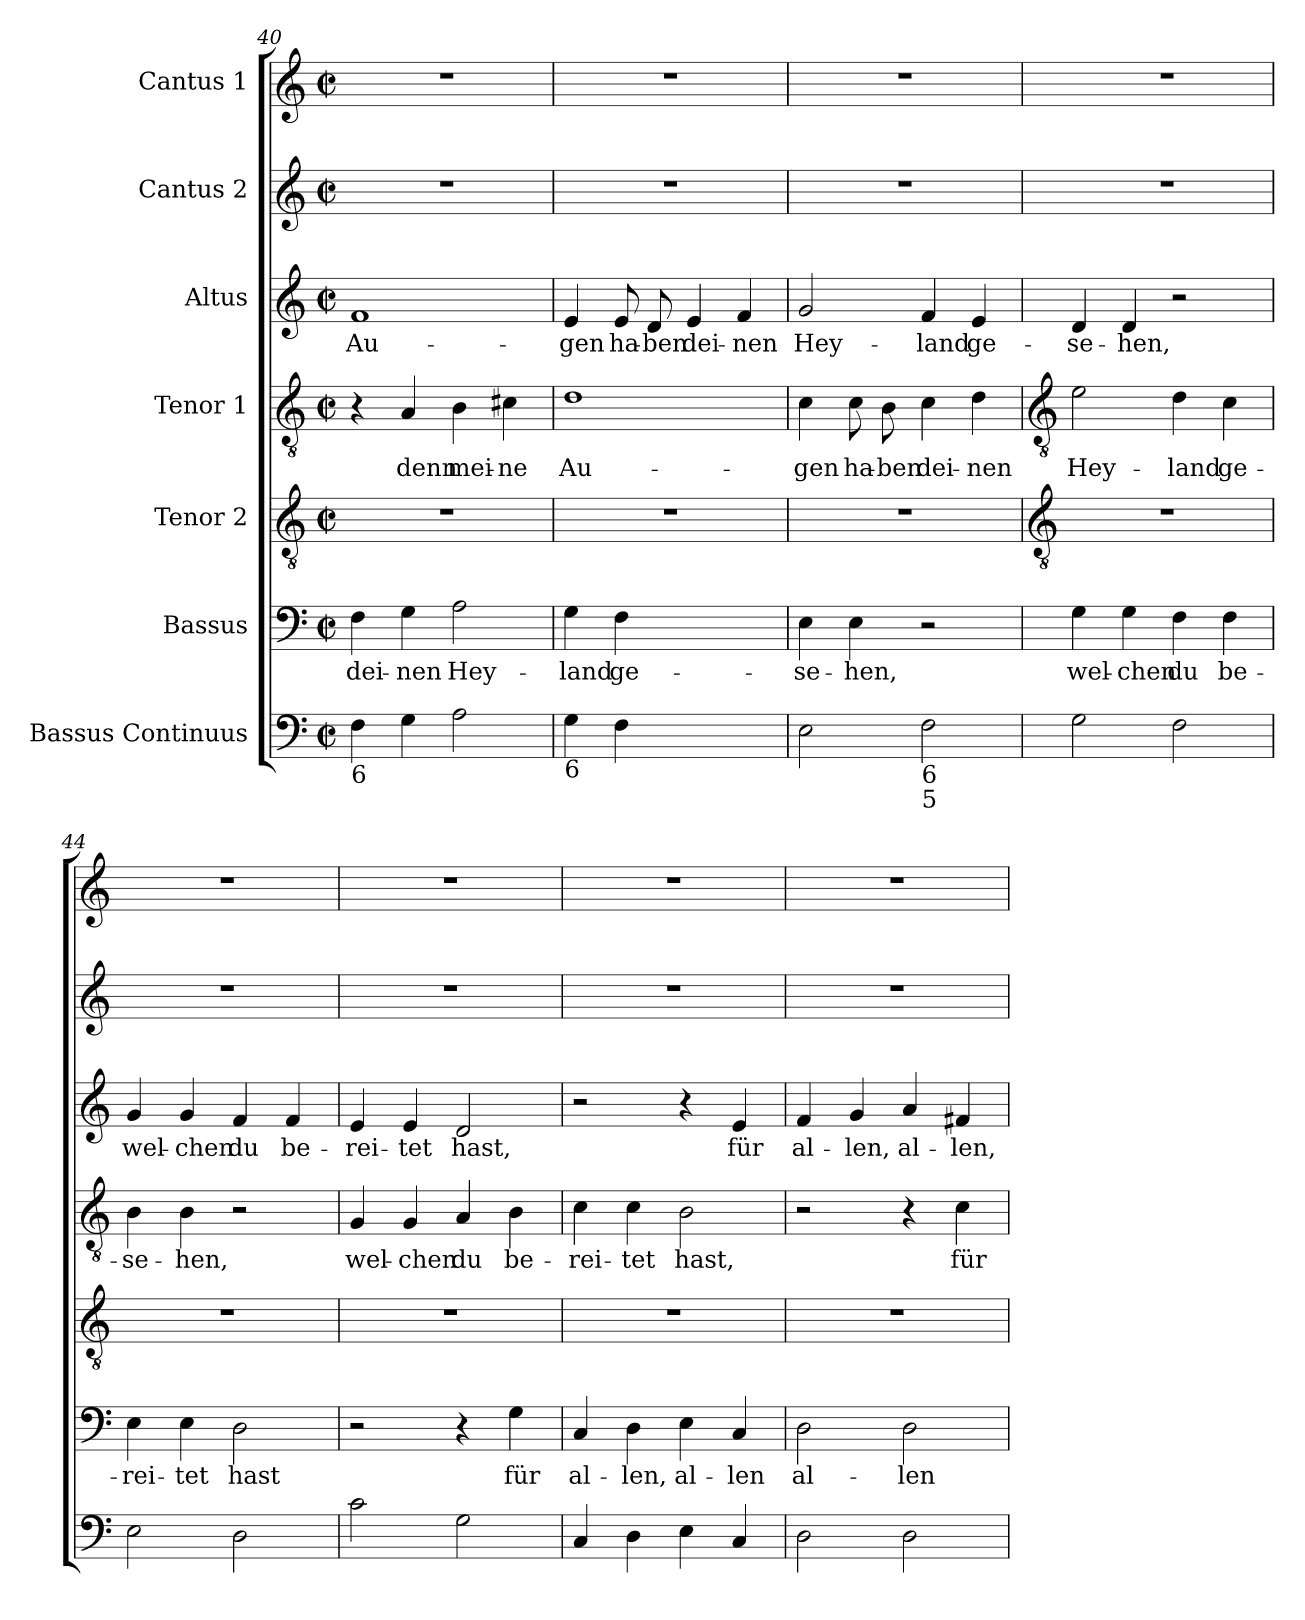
**kern	**kern	**text	**kern	**kern	**text	**kern	**text	**kern	**kern
*part7	*part6	*part6	*part5	*part4	*part4	*part3	*part3	*part2	*part1
*staff7	*staff6	*staff6	*staff5	*staff4	*staff4	*staff3	*staff3	*staff2	*staff1
*I"Bassus Continuus	*I"Bassus	*	*I"Tenor 2	*I"Tenor 1	*	*I"Altus	*	*I"Cantus 2	*I"Cantus 1
*clefF4	*clefF4	*	*clefGv2	*clefGv2	*	*clefG2	*	*clefG2	*clefG2
*k[]	*k[]	*	*k[]	*k[]	*	*k[]	*	*k[]	*k[]
*C:	*C:	*	*C:	*C:	*	*C:	*	*C:	*C:
*M2/2	*M2/2	*	*M2/2	*M2/2	*	*M2/2	*	*M2/2	*M2/2
*met(c|)	*met(c|)	*	*met(c|)	*met(c|)	*	*met(c|)	*	*met(c|)	*met(c|)
=40	=40	=40	=40	=40	=40	=40	=40	=40	=40
!LO:TX:b:t=6	!	!	!	!	!	!	!	!	!
!	!	!LO:LY:b	!	!	!	!	!LO:LY:b	!	!
4F	4F	dei-	1r	4r	.	1f	Au-	1r	1r
!	!	!LO:LY:b	!	!	!LO:LY:b	!	!	!	!
4G	4G	-nen	.	4A	denn	.	.	.	.
!	!	!LO:LY:b	!	!	!LO:LY:b	!	!	!	!
2A	2A	Hey-	.	4B	mei-	.	.	.	.
!	!	!	!	!	!LO:LY:b	!	!	!	!
.	.	.	.	4c#X	-ne	.	.	.	.
!!LO:LB:g=z
=41	=41	=41	=41	=41	=41	=41	=41	=41	=41
!LO:TX:b:t=6	!	!	!	!	!	!	!	!	!
!	!	!LO:LY:b	!	!	!LO:LY:b	!	!LO:LY:b	!	!
4G	4G	-land	1r	1d	Au-	4e	-gen	1r	1r
!	!	!LO:LY:b	!	!	!	!	!LO:LY:b	!	!
4F	4F	ge-	.	.	.	8e	ha-	.	.
!	!	!	!	!	!	!	!LO:LY:b	!	!
.	.	.	.	.	.	8d	-ben	.	.
!	!	!	!	!	!	!	!LO:LY:b	!	!
2ryy	2ryy	.	.	.	.	4e	dei-	.	.
!	!	!	!	!	!	!	!LO:LY:b	!	!
.	.	.	.	.	.	4f	-nen	.	.
!!LO:LB:g=z
=42	=42	=42	=42	=42	=42	=42	=42	=42	=42
!	!	!LO:LY:b	!	!	!LO:LY:b	!	!LO:LY:b	!	!
2E	4E	-se-	1r	4c	-gen	2g	Hey-	1r	1r
!	!	!LO:LY:b	!	!	!LO:LY:b	!	!	!	!
.	4E	-hen,	.	8c	ha-	.	.	.	.
!	!	!	!	!	!LO:LY:b	!	!	!	!
.	.	.	.	8B	-ben	.	.	.	.
!LO:TX:b:t=6	!	!	!	!	!	!	!	!	!
!LO:TX:b:t=5	!	!	!	!	!	!	!	!	!
!	!	!	!	!	!LO:LY:b	!	!LO:LY:b	!	!
2F	2r	.	.	4c	dei-	4f	-land	.	.
!	!	!	!	!	!LO:LY:b	!	!LO:LY:b	!	!
.	.	.	.	4d	-nen	4e	ge-	.	.
!!LO:LB:g=z
=43	=43	=43	=43	=43	=43	=43	=43	=43	=43
*	*	*	*clefGv2	*clefGv2	*	*	*	*	*
!	!	!LO:LY:b	!	!	!LO:LY:b	!	!LO:LY:b	!	!
2G	4G	wel-	1r	2e	Hey-	4d	-se-	1r	1r
!	!	!LO:LY:b	!	!	!	!	!LO:LY:b	!	!
.	4G	-chen	.	.	.	4d	-hen,	.	.
!	!	!LO:LY:b	!	!	!LO:LY:b	!	!	!	!
2F	4F	du	.	4d	-land	2r	.	.	.
!	!	!LO:LY:b	!	!	!LO:LY:b	!	!	!	!
.	4F	be-	.	4c	ge-	.	.	.	.
=44	=44	=44	=44	=44	=44	=44	=44	=44	=44
!	!	!LO:LY:b	!	!	!LO:LY:b	!	!LO:LY:b	!	!
2E	4E	-rei-	1r	4B	-se-	4g	wel-	1r	1r
!	!	!LO:LY:b	!	!	!LO:LY:b	!	!LO:LY:b	!	!
.	4E	-tet	.	4B	-hen,	4g	-chen	.	.
!	!	!LO:LY:b	!	!	!	!	!LO:LY:b	!	!
2D	2D	hast	.	2r	.	4f	du	.	.
!	!	!	!	!	!	!	!LO:LY:b	!	!
.	.	.	.	.	.	4f	be-	.	.
=45	=45	=45	=45	=45	=45	=45	=45	=45	=45
!	!	!	!	!	!LO:LY:b	!	!LO:LY:b	!	!
2c	2r	.	1r	4G	wel-	4e	-rei-	1r	1r
!	!	!	!	!	!LO:LY:b	!	!LO:LY:b	!	!
.	.	.	.	4G	-chen	4e	-tet	.	.
!	!	!	!	!	!LO:LY:b	!	!LO:LY:b	!	!
2G	4r	.	.	4A	du	2d	hast,	.	.
!	!	!LO:LY:b	!	!	!LO:LY:b	!	!	!	!
.	4G	für	.	4B	be-	.	.	.	.
=46	=46	=46	=46	=46	=46	=46	=46	=46	=46
!	!	!LO:LY:b	!	!	!LO:LY:b	!	!	!	!
4C	4C	al-	1r	4c	-rei-	2r	.	1r	1r
!	!	!LO:LY:b	!	!	!LO:LY:b	!	!	!	!
4D	4D	-len,	.	4c	-tet	.	.	.	.
!	!	!LO:LY:b	!	!	!LO:LY:b	!	!	!	!
4E	4E	al-	.	2B	hast,	4r	.	.	.
!	!	!LO:LY:b	!	!	!	!	!LO:LY:b	!	!
4C	4C	-len	.	.	.	4e	für	.	.
!!LO:LB:g=z
=47	=47	=47	=47	=47	=47	=47	=47	=47	=47
!	!	!LO:LY:b	!	!	!	!	!LO:LY:b	!	!
2D	2D	al-	1r	2r	.	4f	al-	1r	1r
!	!	!	!	!	!	!	!LO:LY:b	!	!
.	.	.	.	.	.	4g	-len,	.	.
!	!	!LO:LY:b	!	!	!	!	!LO:LY:b	!	!
2D	2D	-len	.	4r	.	4a	al-	.	.
!	!	!	!	!	!LO:LY:b	!	!LO:LY:b	!	!
.	.	.	.	4c	für	4f#X	-len,	.	.
=	=	=	=	=	=	=	=	=	=
*-	*-	*-	*-	*-	*-	*-	*-	*-	*-
